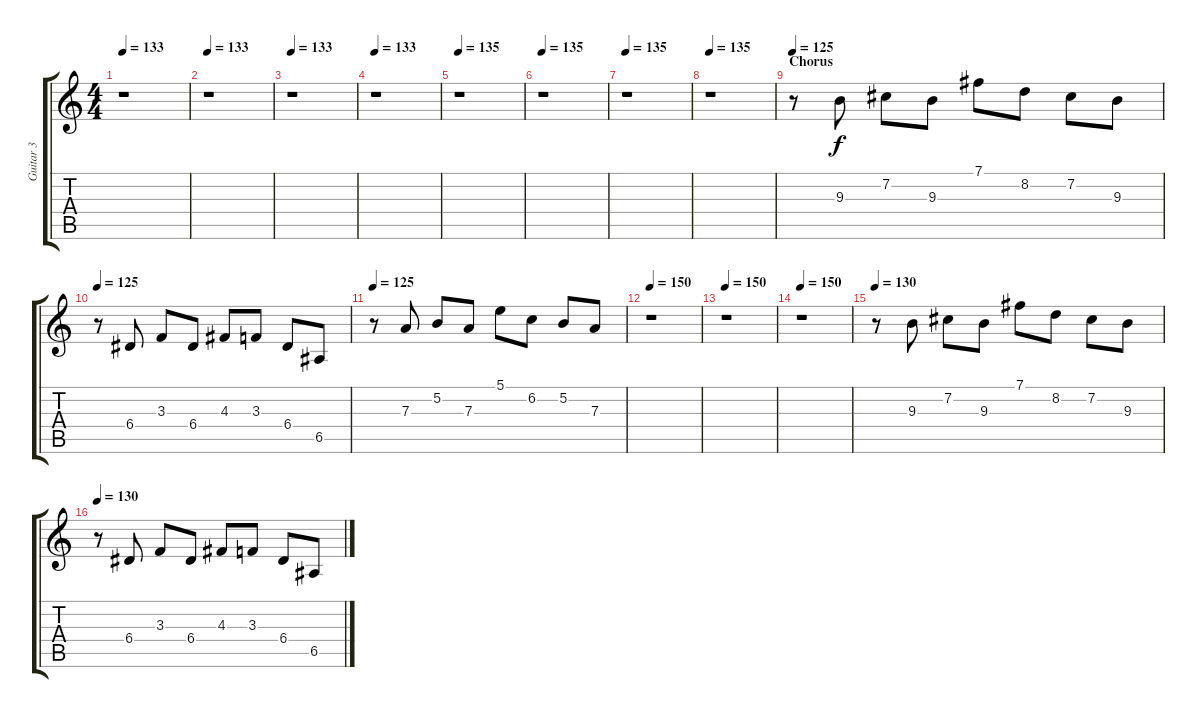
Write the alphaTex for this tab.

\track ("Guitar 3" "Guitar 3") {instrument distortionguitar}
\staff {score tabs}
\tuning (B3 Gb3 D3 A2 E2 B1) {hide}
\ts (4 4)
\tempo 133
\clef g2
\ks c
r.1{dy f} |
\tempo 133
r.1 |
\tempo 133
r.1 |
\tempo 133
r.1 |
\tempo 135
r.1 |
\tempo 135
r.1 |
\tempo 135
r.1 |
\tempo 135
r.1 |
\section ("" "Chorus")
\tempo 125
r.8 9.3.8 7.2.8 9.3.8 7.1.8 8.2.8 7.2.8 9.3.8 |
\tempo 125
r.8 6.4.8 3.3.8 6.4.8 4.3.8 3.3.8 6.4.8 6.5.8 |
\tempo 125
r.8 7.3.8 5.2.8 7.3.8 5.1.8 6.2.8 5.2.8 7.3.8 |
\tempo 150
r.1 |
\tempo 150
r.1 |
\tempo 150
r.1 |
\tempo 130
r.8 9.3.8 7.2.8 9.3.8 7.1.8 8.2.8 7.2.8 9.3.8 |
\tempo 130
r.8 6.4.8 3.3.8 6.4.8 4.3.8 3.3.8 6.4.8 6.5.8
